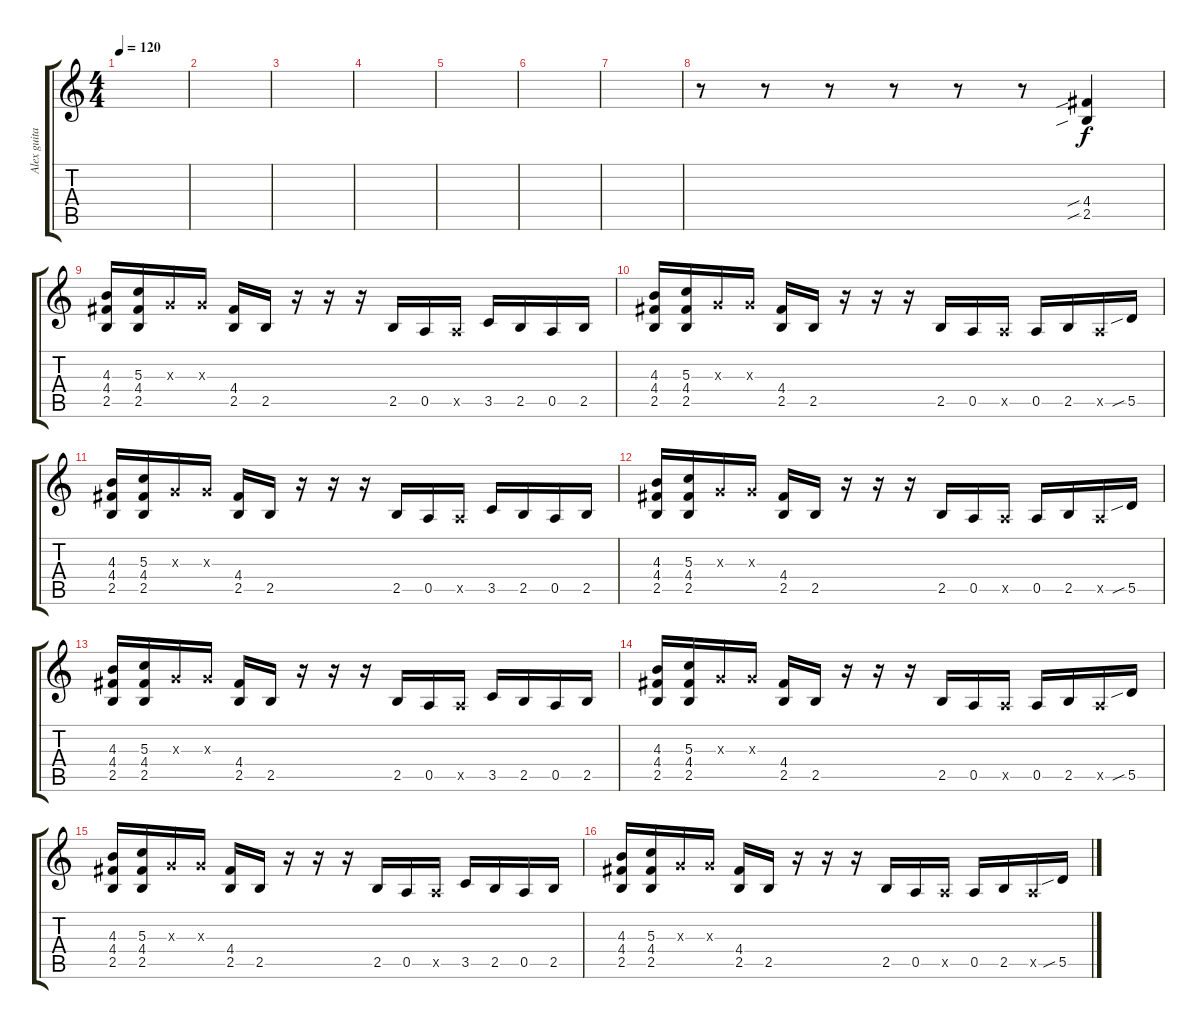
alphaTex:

\track ("Alex guitar 1" "Alex guita") {instrument distortionguitar}
\staff {score tabs}
\tuning (E4 B3 G3 D3 A2 E2) {hide}
\ts (4 4)
\tempo 120
\clef g2
\ks c
|
|
|
|
|
|
|
r.8 r.8 r.8 r.8 r.8 r.8 (4.4{sib} 2.5{sib}).4 |
(4.3 4.4 2.5).16 (5.3 4.4 2.5).16 0.3{x}.16 0.3{x}.16 (4.4 2.5).16 2.5.16 r.16 r.16 r.16 2.5.16 0.5.16 0.5{x}.16 3.5.16 2.5.16 0.5.16 2.5.16 |
(4.3 4.4 2.5).16 (5.3 4.4 2.5).16 0.3{x}.16 0.3{x}.16 (4.4 2.5).16 2.5.16 r.16 r.16 r.16 2.5.16 0.5.16 0.5{x}.16 0.5.16 2.5.16 0.5{x}.16 5.5{sib}.16 |
(4.3 4.4 2.5).16 (5.3 4.4 2.5).16 0.3{x}.16 0.3{x}.16 (4.4 2.5).16 2.5.16 r.16 r.16 r.16 2.5.16 0.5.16 0.5{x}.16 3.5.16 2.5.16 0.5.16 2.5.16 |
(4.3 4.4 2.5).16 (5.3 4.4 2.5).16 0.3{x}.16 0.3{x}.16 (4.4 2.5).16 2.5.16 r.16 r.16 r.16 2.5.16 0.5.16 0.5{x}.16 0.5.16 2.5.16 0.5{x}.16 5.5{sib}.16 |
(4.3 4.4 2.5).16 (5.3 4.4 2.5).16 0.3{x}.16 0.3{x}.16 (4.4 2.5).16 2.5.16 r.16 r.16 r.16 2.5.16 0.5.16 0.5{x}.16 3.5.16 2.5.16 0.5.16 2.5.16 |
(4.3 4.4 2.5).16 (5.3 4.4 2.5).16 0.3{x}.16 0.3{x}.16 (4.4 2.5).16 2.5.16 r.16 r.16 r.16 2.5.16 0.5.16 0.5{x}.16 0.5.16 2.5.16 0.5{x}.16 5.5{sib}.16 |
(4.3 4.4 2.5).16 (5.3 4.4 2.5).16 0.3{x}.16 0.3{x}.16 (4.4 2.5).16 2.5.16 r.16 r.16 r.16 2.5.16 0.5.16 0.5{x}.16 3.5.16 2.5.16 0.5.16 2.5.16 |
(4.3 4.4 2.5).16 (5.3 4.4 2.5).16 0.3{x}.16 0.3{x}.16 (4.4 2.5).16 2.5.16 r.16 r.16 r.16 2.5.16 0.5.16 0.5{x}.16 0.5.16 2.5.16 0.5{x}.16 5.5{sib}.16
